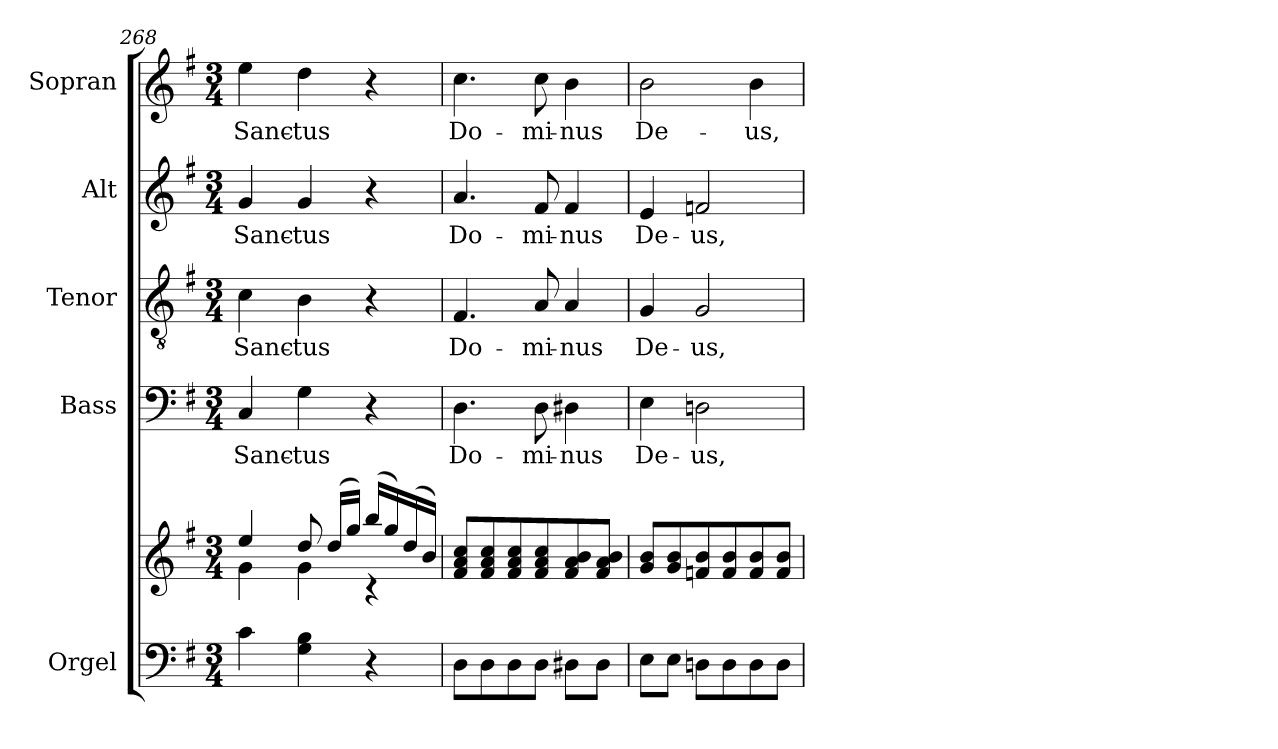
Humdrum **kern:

**kern	**kern	**kern	**text	**kern	**text	**kern	**text	**kern	**text
*part5	*part5	*part4	*part4	*part3	*part3	*part2	*part2	*part1	*part1
*staff6	*staff5	*staff4	*staff4	*staff3	*staff3	*staff2	*staff2	*staff1	*staff1
*I"Orgel	*	*I"Bass	*	*I"Tenor	*	*I"Alt	*	*I"Sopran	*
*I'Org.	*	*I'B.	*	*I'T.	*	*I'A.	*	*I'S.	*
*clefF4	*clefG2	*clefF4	*	*clefGv2	*	*clefG2	*	*clefG2	*
*k[f#]	*k[f#]	*k[f#]	*	*k[f#]	*	*k[f#]	*	*k[f#]	*
*G:	*G:	*G:	*	*G:	*	*G:	*	*G:	*
*M3/4	*M3/4	*M3/4	*	*M3/4	*	*M3/4	*	*M3/4	*
=268	=268	=268	=268	=268	=268	=268	=268	=268	=268
*	*^	*	*	*	*	*	*	*	*
!	!	!	!	!LO:LY:b	!	!LO:LY:b	!	!LO:LY:b	!	!LO:LY:b
4c\	4ee/	4g\	4C/	Sanc-	4c\	Sanc-	4g/	Sanc-	4ee\	Sanc-
!	!	!	!	!LO:LY:b	!	!LO:LY:b	!	!LO:LY:b	!	!LO:LY:b
4G\ 4B\	8dd/	4g\	4G\	-tus	4B\	-tus	4g/	-tus	4dd\	-tus
.	(<16dd/LL	.	.	.	.	.	.	.	.	.
.	16gg/JJ)	.	.	.	.	.	.	.	.	.
4r	(<16bb/LL	4rc	4r	.	4r	.	4r	.	4r	.
.	16gg/)	.	.	.	.	.	.	.	.	.
.	(<16dd/	.	.	.	.	.	.	.	.	.
.	16b/JJ)	.	.	.	.	.	.	.	.	.
*	*v	*v	*	*	*	*	*	*	*	*
=269	=269	=269	=269	=269	=269	=269	=269	=269	=269
!	!	!	!LO:LY:b	!	!LO:LY:b	!	!LO:LY:b	!	!LO:LY:b
8D\L	8f#/ 8a/ 8cc/L	4.D\	Do-	4.F#/	Do-	4.a/	Do-	4.cc\	Do-
8D\	8f#/ 8a/ 8cc/	.	.	.	.	.	.	.	.
8D\	8f#/ 8a/ 8cc/	.	.	.	.	.	.	.	.
!	!	!	!LO:LY:b	!	!LO:LY:b	!	!LO:LY:b	!	!LO:LY:b
8D\J	8f#/ 8a/ 8cc/	8D\	-mi-	8A/	-mi-	8f#/	-mi-	8cc\	-mi-
!	!	!	!LO:LY:b	!	!LO:LY:b	!	!LO:LY:b	!	!LO:LY:b
8D#X\L	8f#/ 8a/ 8b/	4D#X\	-nus	4A/	-nus	4f#/	-nus	4b\	-nus
8D#\J	8f#/ 8a/ 8b/J	.	.	.	.	.	.	.	.
=270	=270	=270	=270	=270	=270	=270	=270	=270	=270
!	!	!	!LO:LY:b	!	!LO:LY:b	!	!LO:LY:b	!	!LO:LY:b
8E\L	8g/ 8b/L	4E\	De-	4G/	De-	4e/	De-	2b\	De-
8E\J	8g/ 8b/	.	.	.	.	.	.	.	.
!	!	!	!LO:LY:b	!	!LO:LY:b	!	!LO:LY:b	!	!
8Dn\L	8fn/ 8b/	2Dn\	-us,	2G/	-us,	2fn/	-us,	.	.
8D\	8f/ 8b/	.	.	.	.	.	.	.	.
!	!	!	!	!	!	!	!	!	!LO:LY:b
8D\	8f/ 8b/	.	.	.	.	.	.	4b\	-us,
8D\J	8f/ 8b/J	.	.	.	.	.	.	.	.
=	=	=	=	=	=	=	=	=	=
*-	*-	*-	*-	*-	*-	*-	*-	*-	*-
